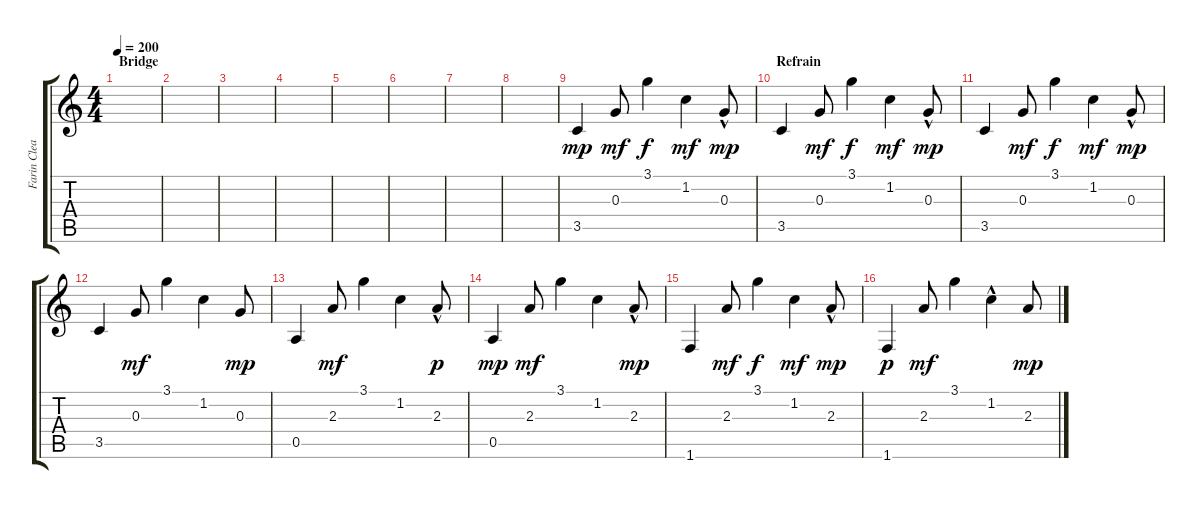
\track ("Farin Clean" "Farin Clea") {instrument electricguitarjazz}
\staff {score tabs}
\tuning (E4 B3 G3 D3 A2 E2) {hide}
\ts (4 4)
\section ("" "Bridge")
\tempo 200
\clef g2
\ks c
|
|
|
|
|
|
|
|
3.5.4{dy mp} 0.3.8{dy mf} 3.1.4{dy f} 1.2.4{dy mf} 0.3{hac}.8{dy mp} |
\section ("" "Refrain")
3.5.4 0.3.8{dy mf} 3.1.4{dy f} 1.2.4{dy mf} 0.3{hac}.8{dy mp} |
3.5.4 0.3.8{dy mf} 3.1.4{dy f} 1.2.4{dy mf} 0.3{hac}.8{dy mp} |
3.5.4 0.3.8{dy mf} 3.1.4 1.2.4 0.3.8{dy mp} |
0.5.4 2.3.8{dy mf} 3.1.4 1.2.4 2.3{hac}.8{dy p} |
0.5.4{dy mp} 2.3.8{dy mf} 3.1.4 1.2.4 2.3{hac}.8{dy mp} |
1.6.4 2.3.8{dy mf} 3.1.4{dy f} 1.2.4{dy mf} 2.3{hac}.8{dy mp} |
1.6.4{dy p} 2.3.8{dy mf} 3.1.4 1.2{hac}.4 2.3.8{dy mp}
